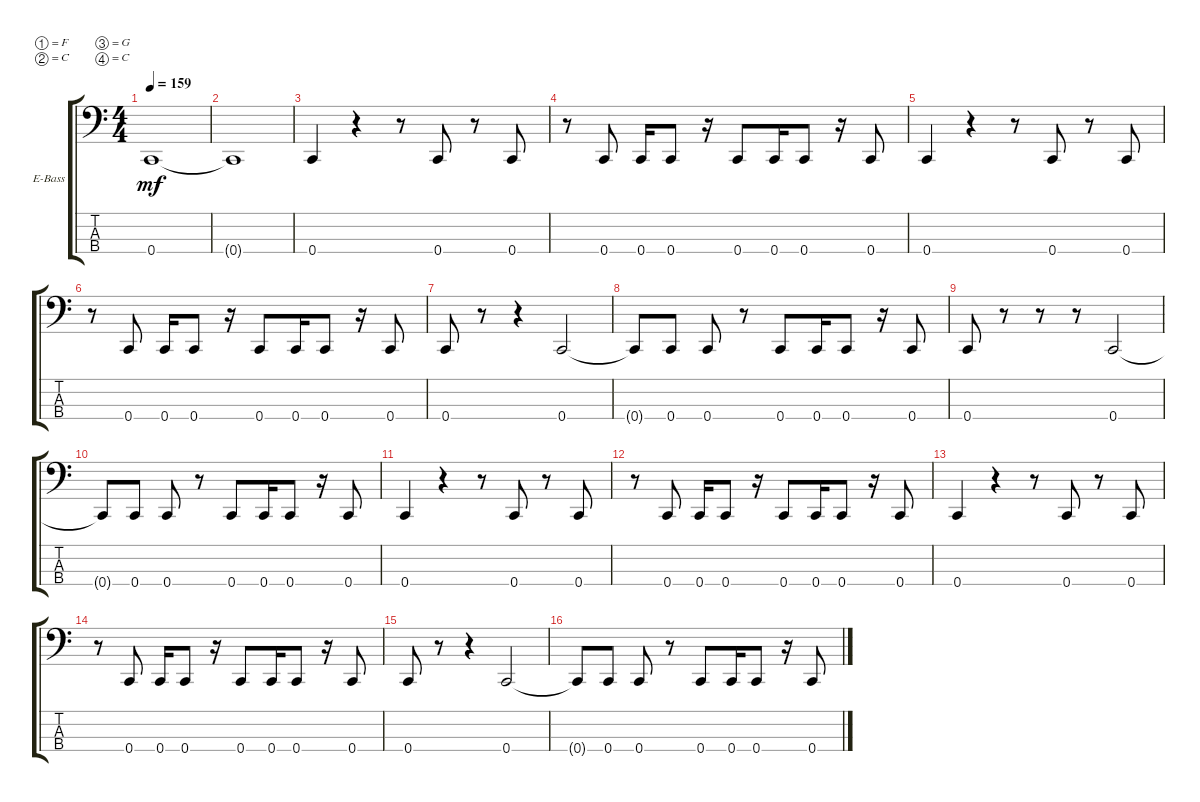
\defaultSystemsLayout 4
\bracketExtendMode groupsimilarinstruments
\firstSystemTrackNameOrientation horizontal
\otherSystemsTrackNameOrientation horizontal
\track ("Electric Bass" "E-Bass") {instrument electricbassfinger}
\staff {score tabs}
\tuning (F2 C2 G1 C1)
\ts (4 4)
\tempo 159
\clef f4
\ks c
0.4.1{dy mf} |
0.4{t}.1 |
0.4.4 r.4 r.8 0.4.8 r.8 0.4.8 |
r.8 0.4.8 0.4.16 0.4.8 r.16 0.4.8 0.4.16 0.4.8 r.16 0.4.8 |
0.4.4 r.4 r.8 0.4.8 r.8 0.4.8 |
r.8 0.4.8 0.4.16 0.4.8 r.16 0.4.8 0.4.16 0.4.8 r.16 0.4.8 |
0.4.8 r.8 r.4 0.4.2 |
0.4{t}.8 0.4.8 0.4.8 r.8 0.4.8 0.4.16 0.4.8 r.16 0.4.8 |
0.4.8 r.8 r.8 r.8 0.4.2 |
0.4{t}.8 0.4.8 0.4.8 r.8 0.4.8 0.4.16 0.4.8 r.16 0.4.8 |
0.4.4 r.4 r.8 0.4.8 r.8 0.4.8 |
r.8 0.4.8 0.4.16 0.4.8 r.16 0.4.8 0.4.16 0.4.8 r.16 0.4.8 |
0.4.4 r.4 r.8 0.4.8 r.8 0.4.8 |
r.8 0.4.8 0.4.16 0.4.8 r.16 0.4.8 0.4.16 0.4.8 r.16 0.4.8 |
0.4.8 r.8 r.4 0.4.2 |
0.4{t}.8 0.4.8 0.4.8 r.8 0.4.8 0.4.16 0.4.8 r.16 0.4.8
